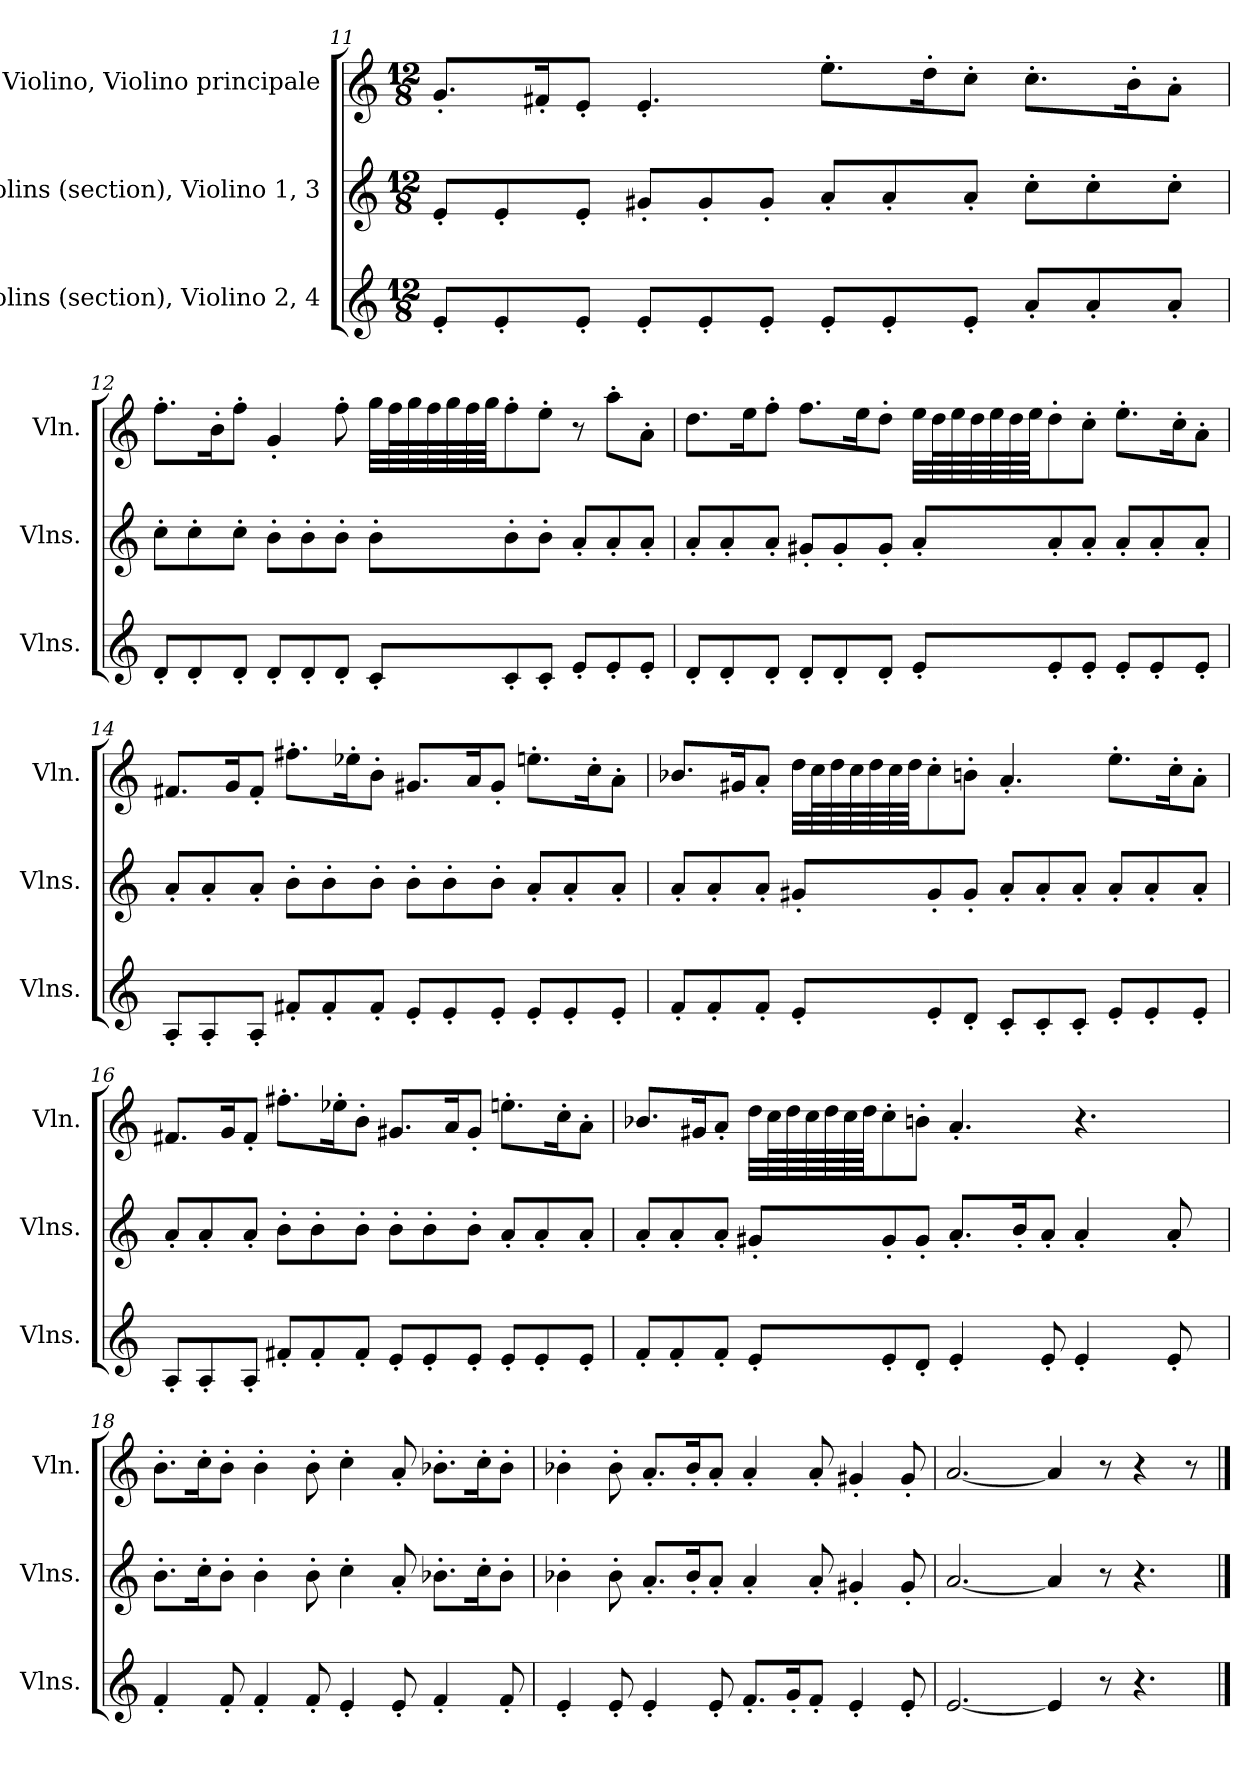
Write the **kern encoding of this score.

**kern	**kern	**kern
*part3	*part2	*part1
*staff3	*staff2	*staff1
*I"Violins (section), Violino 2, 4	*I"Violins (section), Violino 1, 3	*I"Violino, Violino principale
*I'Vlns.	*I'Vlns.	*I'Vln.
!!LO:LB:g=z
*clefG2	*clefG2	*clefG2
*k[]	*k[]	*k[]
*M12/8	*M12/8	*M12/8
=11	=11	=11
8e'/L	8e'/L	8.g'/L
8e'/	8e'/	.
.	.	16f#X'/K
8e'/J	8e'/J	8e'/J
8e'/L	8g#X'/L	4.e'/
8e'/	8g#'/	.
8e'/J	8g#'/J	.
8e'/L	8a'/L	8.ee'\L
8e'/	8a'/	.
.	.	16dd'\K
8e'/J	8a'/J	8cc'\J
8a'/L	8cc'\L	8.cc'\L
8a'/	8cc'\	.
.	.	16b'\K
8a'/J	8cc'\J	8a'\J
!!LO:LB:g=z
=12	=12	=12
8d'/L	8cc'\L	8.ff'\L
8d'/	8cc'\	.
.	.	16b'\K
8d'/J	8cc'\J	8ff'\J
8d'/L	8b'\L	4g'/
8d'/	8b'\	.
8d'/J	8b'\J	8ff'\
8c'/L	8b'\L	32gg\LLL
.	.	64ff\L
.	.	64gg\
.	.	64ff\
.	.	64gg\
.	.	64ff\
.	.	64gg\JJJ
8c'/	8b'\	8ff'\
8c'/J	8b'\J	8ee'\J
8e'/L	8a'/L	8r
8e'/	8a'/	8aa'\L
8e'/J	8a'/J	8a'\J
!!LO:LB:g=z
=13	=13	=13
8d'/L	8a'/L	8.dd\L
8d'/	8a'/	.
.	.	16ee\K
8d'/J	8a'/J	8ff'\J
8d'/L	8g#X'/L	8.ff\L
8d'/	8g#'/	.
.	.	16ee\K
8d'/J	8g#'/J	8dd'\J
8e'/L	8a'/L	32ee\LLL
.	.	64dd\L
.	.	64ee\
.	.	64dd\
.	.	64ee\
.	.	64dd\
.	.	64ee\JJJ
8e'/	8a'/	8dd'\
8e'/J	8a'/J	8cc'\J
8e'/L	8a'/L	8.ee'\L
8e'/	8a'/	.
.	.	16cc'\K
8e'/J	8a'/J	8a'\J
!!LO:LB:g=z
=14	=14	=14
8A'/L	8a'/L	8.f#X/L
8A'/	8a'/	.
.	.	16g/K
8A'/J	8a'/J	8f#'/J
8f#X'/L	8b'\L	8.ff#X'\L
8f#'/	8b'\	.
.	.	16ee-X'\K
8f#'/J	8b'\J	8b'\J
8e'/L	8b'\L	8.g#X/L
8e'/	8b'\	.
.	.	16a/K
8e'/J	8b'\J	8g#'/J
8e'/L	8a'/L	8.een'\L
8e'/	8a'/	.
.	.	16cc'\K
8e'/J	8a'/J	8a'\J
!!LO:PB:g=z
=15	=15	=15
8f'/L	8a'/L	8.b-X/L
8f'/	8a'/	.
.	.	16g#X/K
8f'/J	8a'/J	8a'/J
8e'/L	8g#X'/L	32dd\LLL
.	.	64cc\L
.	.	64dd\
.	.	64cc\
.	.	64dd\
.	.	64cc\
.	.	64dd\JJJ
8e'/	8g#'/	8cc'\
8d'/J	8g#'/J	8bn'\J
8c'/L	8a'/L	4.a'/
8c'/	8a'/	.
8c'/J	8a'/J	.
8e'/L	8a'/L	8.ee'\L
8e'/	8a'/	.
.	.	16cc'\K
8e'/J	8a'/J	8a'\J
!!LO:LB:g=z
=16	=16	=16
8A'/L	8a'/L	8.f#X/L
8A'/	8a'/	.
.	.	16g/K
8A'/J	8a'/J	8f#'/J
8f#X'/L	8b'\L	8.ff#X'\L
8f#'/	8b'\	.
.	.	16ee-X'\K
8f#'/J	8b'\J	8b'\J
8e'/L	8b'\L	8.g#X/L
8e'/	8b'\	.
.	.	16a/K
8e'/J	8b'\J	8g#'/J
8e'/L	8a'/L	8.een'\L
8e'/	8a'/	.
.	.	16cc'\K
8e'/J	8a'/J	8a'\J
!!LO:LB:g=z
=17	=17	=17
*	*	*^
*	*	*	*^
*	*	*	*	*^
*	*	*	*	*	*^
8f'/L	8a'/L	8.b-X/L	2ryy	2ryy	1ryy	1ryy
8f'/	8a'/	.	.	.	.	.
.	.	16g#X/K	.	.	.	.
8f'/J	8a'/J	8a'/J	.	.	.	.
8e'/L	8g#X'/L	32dd\LLL	.	.	.	.
.	.	64cc\L	.	.	.	.
.	.	64dd\	.	.	.	.
.	.	64cc\	.	.	.	.
.	.	64dd\	.	.	.	.
.	.	64cc\	.	.	.	.
.	.	64dd\JJJ	.	.	.	.
8e'/	8g#'/	8cc'\	4ryy	4ryy	.	.
8d'/J	8g#'/J	8bn'\J	.	.	.	.
*	*	*MM50	*	*	*	*
4e'/	8.a'/L	4.a'/	16ryy	8...ryy	.	.
.	.	.	64ryy	.	.	.
*	*	*MM51	*	*	*	*
.	.	.	2ryy	.	.	.
.	16b'/K	.	.	.	.	.
*	*	*MM52	*	*	*	*
.	.	.	.	2ryy	.	.
8e'/	8a'/J	.	.	.	8ryy	4ryy
4e'/	4a'/	4.r	.	.	64ryy	.
*	*	*MM53	*	*	*	*
.	.	.	.	.	4ryy	.
.	.	.	.	.	.	32.ryy
*	*	*MM54	*	*	*	*
.	.	.	.	.	.	8ryy
.	.	.	8ryy	.	.	.
8e'/	8a'/	.	.	.	.	.
.	.	.	.	.	16..ryy	.
.	.	.	.	.	.	16ryy
.	.	.	32.ryy	.	.	.
.	.	.	.	64ryy	.	64ryy
*	*	*v	*v	*v	*v	*v
!!LO:LB:g=z
=18	=18	=18
4f'/	8.b'\L	8.b'\L
.	16cc'\K	16cc'\K
8f'/	8b'\J	8b'\J
4f'/	4b'\	4b'\
8f'/	8b'\	8b'\
4e'/	4cc'\	4cc'\
8e'/	8a'/	8a'/
4f'/	8.b-X'\L	8.b-X'\L
.	16cc'\K	16cc'\K
8f'/	8b-'\J	8b-'\J
=19	=19	=19
4e'/	4b-X'\	4b-X'\
8e'/	8b-'\	8b-'\
4e'/	8.a'/L	8.a'/L
.	16b-'/K	16b-'/K
8e'/	8a'/J	8a'/J
8.f'/L	4a'/	4a'/
16g'/K	.	.
8f'/J	8a'/	8a'/
4e'/	4g#X'/	4g#X'/
8e'/	8g#'/	8g#'/
=20	=20	=20
[2.e/	[2.a/	[2.a/
4e/]	4a/]	4a/]
8r	8r	8r
4.r	4.r	4r
.	.	8r
==	==	==
*-	*-	*-
